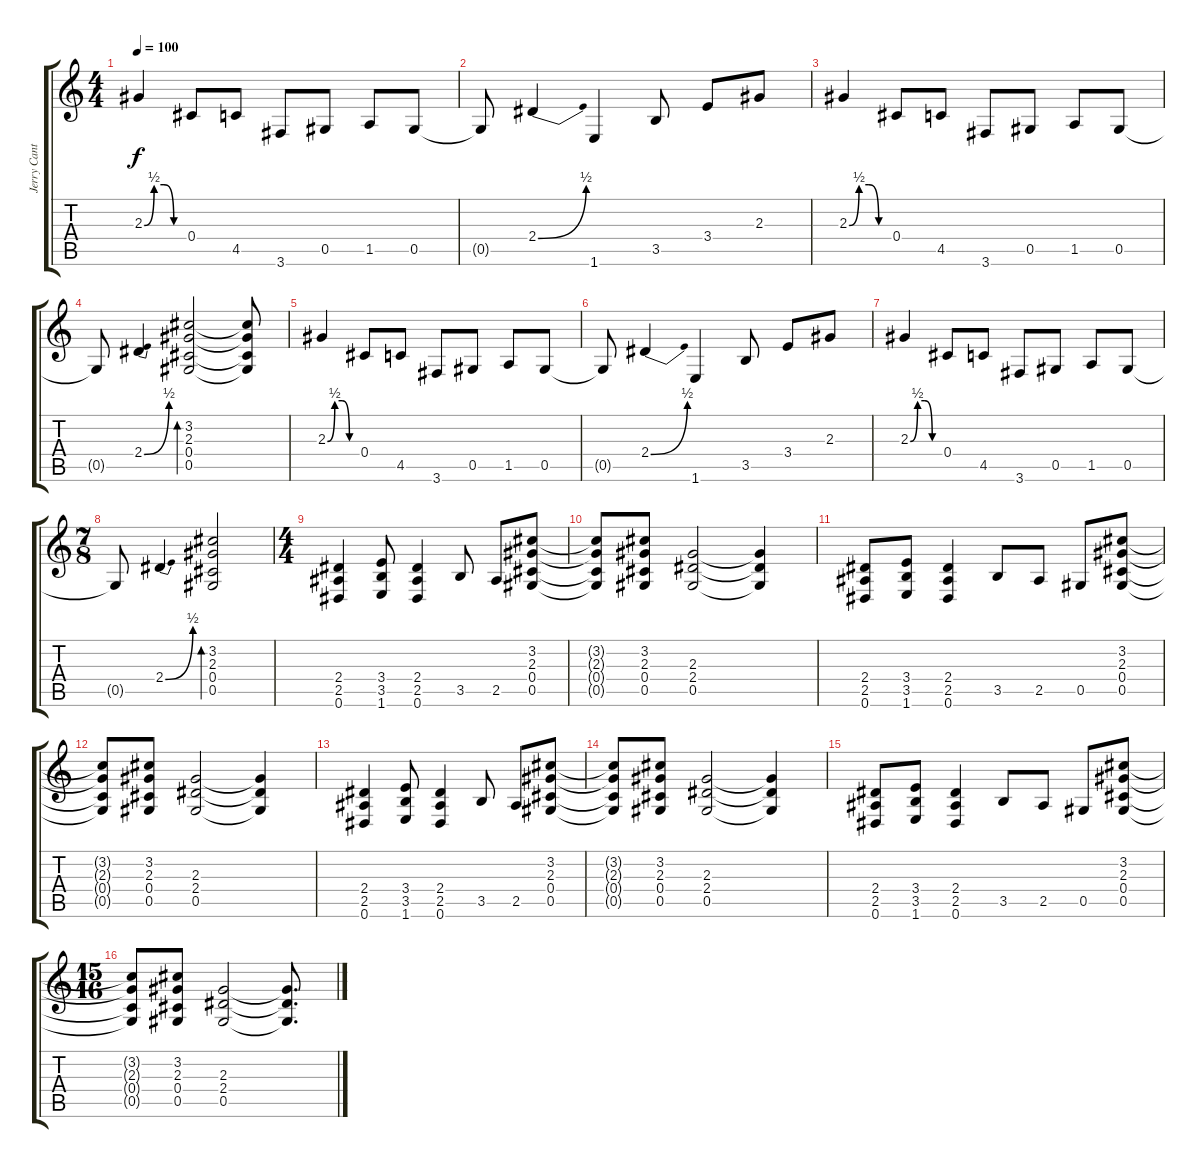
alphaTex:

\track ("Jerry Cantrell rhythm" "Jerry Cant") {instrument overdrivenguitar}
\staff {score tabs}
\tuning (Eb4 Bb3 Gb3 Db3 Ab2 Eb2) {hide}
\ts (4 4)
\tempo 100
\clef g2
\ks c
2.3{be (custom 0 0 15 2 30 2 45 0 60 0)}.4{dy f} 0.4.8 4.5.8 3.6.8 0.5.8 1.5.8 0.5.8 |
0.5{t}.8 2.4{be (bend 0 0 60 2)}.4 1.6.4 3.5.8 3.4.8 2.3.8 |
2.3{be (custom 0 0 15 2 30 2 45 0 60 0)}.4 0.4.8 4.5.8 3.6.8 0.5.8 1.5.8 0.5.8 |
0.5{t}.8 2.4{be (bend 0 0 60 2)}.4 (3.2 2.3 0.4 0.5).2{bd 60} (3.2{t} 2.3{t} 0.4{t} 0.5{t}).8 |
2.3{be (custom 0 0 15 2 30 2 45 0 60 0)}.4 0.4.8 4.5.8 3.6.8 0.5.8 1.5.8 0.5.8 |
0.5{t}.8 2.4{be (bend 0 0 60 2)}.4 1.6.4 3.5.8 3.4.8 2.3.8 |
2.3{be (custom 0 0 15 2 30 2 45 0 60 0)}.4 0.4.8 4.5.8 3.6.8 0.5.8 1.5.8 0.5.8 |
\ts (7 8)
0.5{t}.8 2.4{be (bend 0 0 60 2)}.4 (3.2 2.3 0.4 0.5).2{bd 60} |
\ts (4 4)
(2.4 2.5 0.6).4 (3.4 3.5 1.6).8 (2.4 2.5 0.6).4 3.5.8 2.5.8 (3.2 2.3 0.4 0.5).8 |
(3.2{t} 2.3{t} 0.4{t} 0.5{t}).8 (3.2 2.3 0.4 0.5).8 (2.3 2.4 0.5).2 (2.3{t} 2.4{t} 0.5{t}).4 |
(2.4 2.5 0.6).8 (3.4 3.5 1.6).8 (2.4 2.5 0.6).4 3.5.8 2.5.8 0.5.8 (3.2 2.3 0.4 0.5).8 |
(3.2{t} 2.3{t} 0.4{t} 0.5{t}).8 (3.2 2.3 0.4 0.5).8 (2.3 2.4 0.5).2 (2.3{t} 2.4{t} 0.5{t}).4 |
(2.4 2.5 0.6).4 (3.4 3.5 1.6).8 (2.4 2.5 0.6).4 3.5.8 2.5.8 (3.2 2.3 0.4 0.5).8 |
(3.2{t} 2.3{t} 0.4{t} 0.5{t}).8 (3.2 2.3 0.4 0.5).8 (2.3 2.4 0.5).2 (2.3{t} 2.4{t} 0.5{t}).4 |
(2.4 2.5 0.6).8 (3.4 3.5 1.6).8 (2.4 2.5 0.6).4 3.5.8 2.5.8 0.5.8 (3.2 2.3 0.4 0.5).8 |
\ts (15 16)
(3.2{t} 2.3{t} 0.4{t} 0.5{t}).8 (3.2 2.3 0.4 0.5).8 (2.3 2.4 0.5).2 (2.3{t} 2.4{t} 0.5{t}).8{d}
